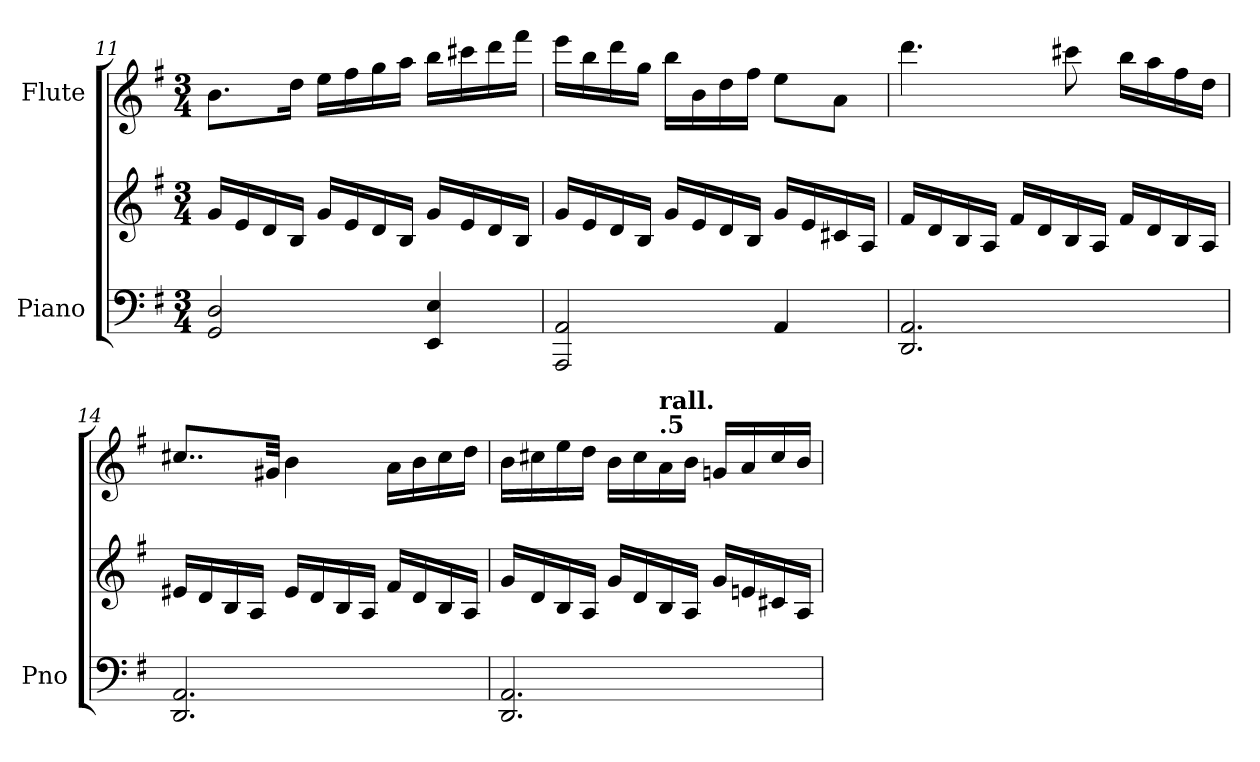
**kern	**kern	**kern
*part2	*part2	*part1
*staff3	*staff2	*staff1
*I"Piano	*	*I"Flute
*I'Pno	*	*
*clefF4	*clefG2	*clefG2
*k[f#]	*k[f#]	*k[f#]
*G:	*G:	*G:
*M3/4	*M3/4	*M3/4
=11	=11	=11
2GG/ 2D/	16g/LL	8.b\L
.	16e/	.
.	16d/	.
.	16B/JJ	16dd\Jk
.	16g/LL	16ee\LL
.	16e/	16ff#\
.	16d/	16gg\
.	16B/JJ	16aa\JJ
4EE/ 4E/	16g/LL	16bb\LL
.	16e/	16ccc#X\
.	16d/	16ddd\
.	16B/JJ	16fff#\JJ
=12	=12	=12
2AAA/ 2AA/	16g/LL	16eee\LL
.	16e/	16bb\
.	16d/	16ddd\
.	16B/JJ	16gg\JJ
.	16g/LL	16bb\LL
.	16e/	16b\
.	16d/	16dd\
.	16B/JJ	16ff#\JJ
4AA/	16g/LL	8ee\L
.	16e/	.
.	16c#X/	8a\J
.	16A/JJ	.
!!LO:PB:g=z
=13	=13	=13
2.DD/ 2.AA/	16f#/LL	4.ddd\
.	16d/	.
.	16B/	.
.	16A/JJ	.
.	16f#/LL	.
.	16d/	.
.	16B/	8ccc#X\
.	16A/JJ	.
.	16f#/LL	16bb\LL
.	16d/	16aa\
.	16B/	16ff#\
.	16A/JJ	16dd\JJ
=14	=14	=14
2.DD/ 2.AA/	16e#X/LL	8..cc#X/L
.	16d/	.
.	16B/	.
.	16A/JJ	.
.	.	32g#X/Jkk
.	16e#/LL	4b\
.	16d/	.
.	16B/	.
.	16A/JJ	.
.	16f#/LL	16a\LL
.	16d/	16b\
.	16B/	16cc#\
.	16A/JJ	16dd\JJ
=15	=15	=15
2.DD/ 2.AA/	16g/LL	16b\LL
.	16d/	16cc#X\
.	16B/	16ee\
.	16A/JJ	16dd\JJ
.	16g/LL	16b\LL
.	16d/	16cc#\
*	*	*MM49
!	!	!LO:TX:a:B:t=.5
!	!	!LO:TX:a:B:t=rall.
.	16B/	16a\
.	16A/JJ	16b\JJ
.	16g/LL	16gni/LL
.	16eni/	16a/
.	16c#X/	16cc#/
.	16A/JJ	16b/JJ
=	=	=
*-	*-	*-
